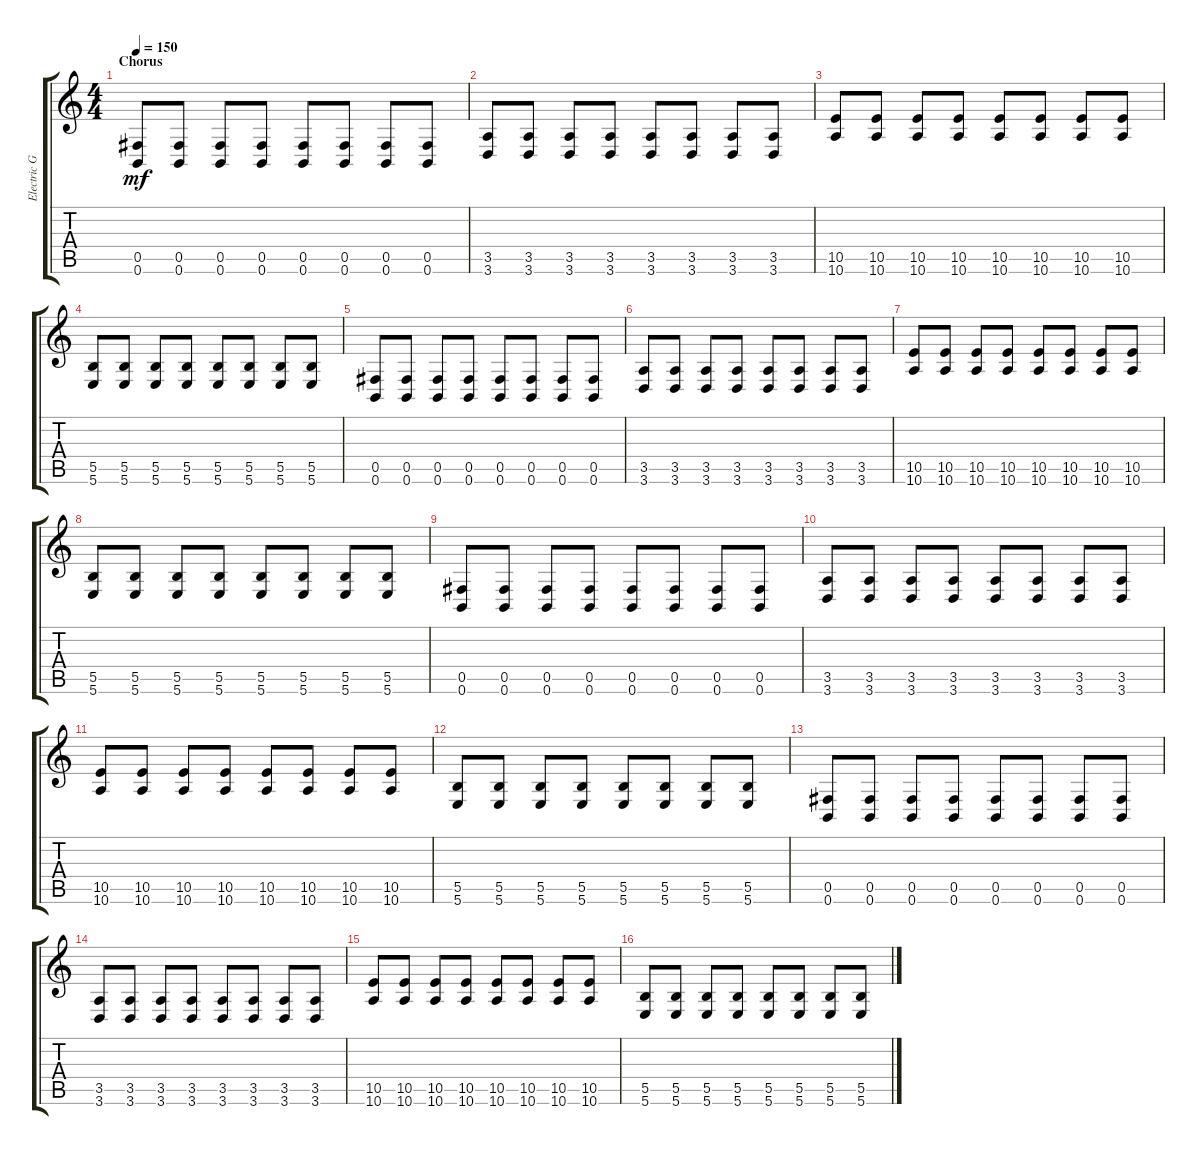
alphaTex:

\track ("Electric Guitar" "Electric G") {instrument distortionguitar}
\staff {score tabs}
\tuning (Db4 Ab3 E3 B2 Gb2 B1) {hide}
\ts (4 4)
\section ("" "Chorus")
\tempo 150
\clef g2
\ks c
(0.5 0.6).8{dy mf} (0.5 0.6).8 (0.5 0.6).8 (0.5 0.6).8 (0.5 0.6).8 (0.5 0.6).8 (0.5 0.6).8 (0.5 0.6).8 |
(3.5 3.6).8 (3.5 3.6).8 (3.5 3.6).8 (3.5 3.6).8 (3.5 3.6).8 (3.5 3.6).8 (3.5 3.6).8 (3.5 3.6).8 |
(10.5 10.6).8 (10.5 10.6).8 (10.5 10.6).8 (10.5 10.6).8 (10.5 10.6).8 (10.5 10.6).8 (10.5 10.6).8 (10.5 10.6).8 |
(5.5 5.6).8 (5.5 5.6).8 (5.5 5.6).8 (5.5 5.6).8 (5.5 5.6).8 (5.5 5.6).8 (5.5 5.6).8 (5.5 5.6).8 |
(0.5 0.6).8 (0.5 0.6).8 (0.5 0.6).8 (0.5 0.6).8 (0.5 0.6).8 (0.5 0.6).8 (0.5 0.6).8 (0.5 0.6).8 |
(3.5 3.6).8 (3.5 3.6).8 (3.5 3.6).8 (3.5 3.6).8 (3.5 3.6).8 (3.5 3.6).8 (3.5 3.6).8 (3.5 3.6).8 |
(10.5 10.6).8 (10.5 10.6).8 (10.5 10.6).8 (10.5 10.6).8 (10.5 10.6).8 (10.5 10.6).8 (10.5 10.6).8 (10.5 10.6).8 |
(5.5 5.6).8 (5.5 5.6).8 (5.5 5.6).8 (5.5 5.6).8 (5.5 5.6).8 (5.5 5.6).8 (5.5 5.6).8 (5.5 5.6).8 |
(0.5 0.6).8 (0.5 0.6).8 (0.5 0.6).8 (0.5 0.6).8 (0.5 0.6).8 (0.5 0.6).8 (0.5 0.6).8 (0.5 0.6).8 |
(3.5 3.6).8 (3.5 3.6).8 (3.5 3.6).8 (3.5 3.6).8 (3.5 3.6).8 (3.5 3.6).8 (3.5 3.6).8 (3.5 3.6).8 |
(10.5 10.6).8 (10.5 10.6).8 (10.5 10.6).8 (10.5 10.6).8 (10.5 10.6).8 (10.5 10.6).8 (10.5 10.6).8 (10.5 10.6).8 |
(5.5 5.6).8 (5.5 5.6).8 (5.5 5.6).8 (5.5 5.6).8 (5.5 5.6).8 (5.5 5.6).8 (5.5 5.6).8 (5.5 5.6).8 |
(0.5 0.6).8 (0.5 0.6).8 (0.5 0.6).8 (0.5 0.6).8 (0.5 0.6).8 (0.5 0.6).8 (0.5 0.6).8 (0.5 0.6).8 |
(3.5 3.6).8 (3.5 3.6).8 (3.5 3.6).8 (3.5 3.6).8 (3.5 3.6).8 (3.5 3.6).8 (3.5 3.6).8 (3.5 3.6).8 |
(10.5 10.6).8 (10.5 10.6).8 (10.5 10.6).8 (10.5 10.6).8 (10.5 10.6).8 (10.5 10.6).8 (10.5 10.6).8 (10.5 10.6).8 |
(5.5 5.6).8 (5.5 5.6).8 (5.5 5.6).8 (5.5 5.6).8 (5.5 5.6).8 (5.5 5.6).8 (5.5 5.6).8 (5.5 5.6).8
